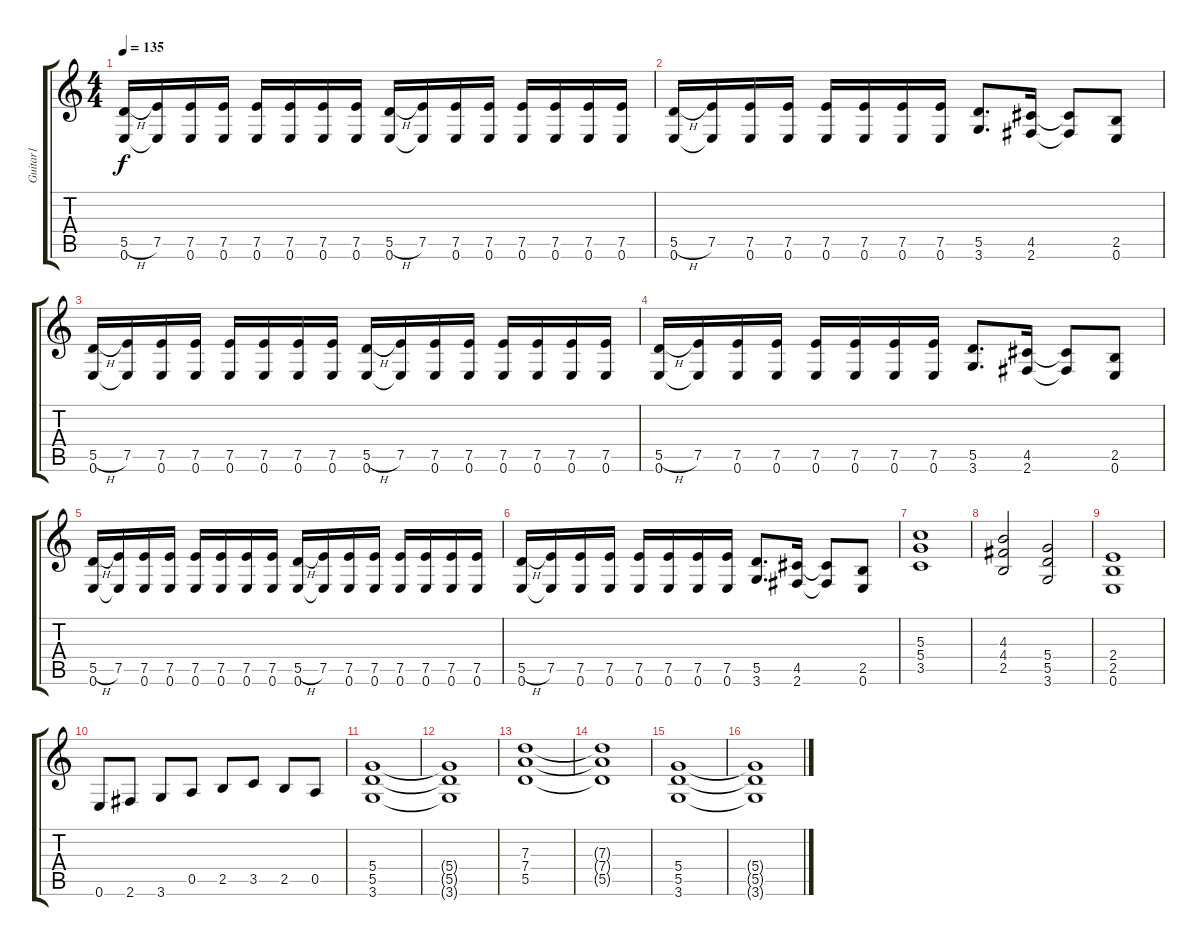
\track ("Guitar1" "Guitar1") {instrument distortionguitar}
\staff {score tabs}
\tuning (E4 B3 G3 D3 A2 E2) {hide}
\ts (4 4)
\tempo 135
\clef g2
\ks c
(5.5{h} 0.6).16{dy f} (7.5 0.6{t}).16 (7.5 0.6).16 (7.5 0.6).16 (7.5 0.6).16 (7.5 0.6).16 (7.5 0.6).16 (7.5 0.6).16 (5.5{h} 0.6).16 (7.5 0.6{t}).16 (7.5 0.6).16 (7.5 0.6).16 (7.5 0.6).16 (7.5 0.6).16 (7.5 0.6).16 (7.5 0.6).16 |
(5.5{h} 0.6).16 (7.5 0.6{t}).16 (7.5 0.6).16 (7.5 0.6).16 (7.5 0.6).16 (7.5 0.6).16 (7.5 0.6).16 (7.5 0.6).16 (5.5 3.6).8{d} (4.5 2.6).16 (4.5{t} 2.6{t}).8 (2.5 0.6).8 |
(5.5{h} 0.6).16 (7.5 0.6{t}).16 (7.5 0.6).16 (7.5 0.6).16 (7.5 0.6).16 (7.5 0.6).16 (7.5 0.6).16 (7.5 0.6).16 (5.5{h} 0.6).16 (7.5 0.6{t}).16 (7.5 0.6).16 (7.5 0.6).16 (7.5 0.6).16 (7.5 0.6).16 (7.5 0.6).16 (7.5 0.6).16 |
(5.5{h} 0.6).16 (7.5 0.6{t}).16 (7.5 0.6).16 (7.5 0.6).16 (7.5 0.6).16 (7.5 0.6).16 (7.5 0.6).16 (7.5 0.6).16 (5.5 3.6).8{d} (4.5 2.6).16 (4.5{t} 2.6{t}).8 (2.5 0.6).8 |
(5.5{h} 0.6).16 (7.5 0.6{t}).16 (7.5 0.6).16 (7.5 0.6).16 (7.5 0.6).16 (7.5 0.6).16 (7.5 0.6).16 (7.5 0.6).16 (5.5{h} 0.6).16 (7.5 0.6{t}).16 (7.5 0.6).16 (7.5 0.6).16 (7.5 0.6).16 (7.5 0.6).16 (7.5 0.6).16 (7.5 0.6).16 |
(5.5{h} 0.6).16 (7.5 0.6{t}).16 (7.5 0.6).16 (7.5 0.6).16 (7.5 0.6).16 (7.5 0.6).16 (7.5 0.6).16 (7.5 0.6).16 (5.5 3.6).8{d} (4.5 2.6).16 (4.5{t} 2.6{t}).8 (2.5 0.6).8 |
(5.3 5.4 3.5).1 |
(4.3 4.4 2.5).2 (5.4 5.5 3.6).2 |
(2.4 2.5 0.6).1 |
0.6.8 2.6.8 3.6.8 0.5.8 2.5.8 3.5.8 2.5.8 0.5.8 |
(5.4 5.5 3.6).1 |
(5.4{t} 5.5{t} 3.6{t}).1 |
(7.3 7.4 5.5).1 |
(7.3{t} 7.4{t} 5.5{t}).1 |
(5.4 5.5 3.6).1 |
(5.4{t} 5.5{t} 3.6{t}).1
